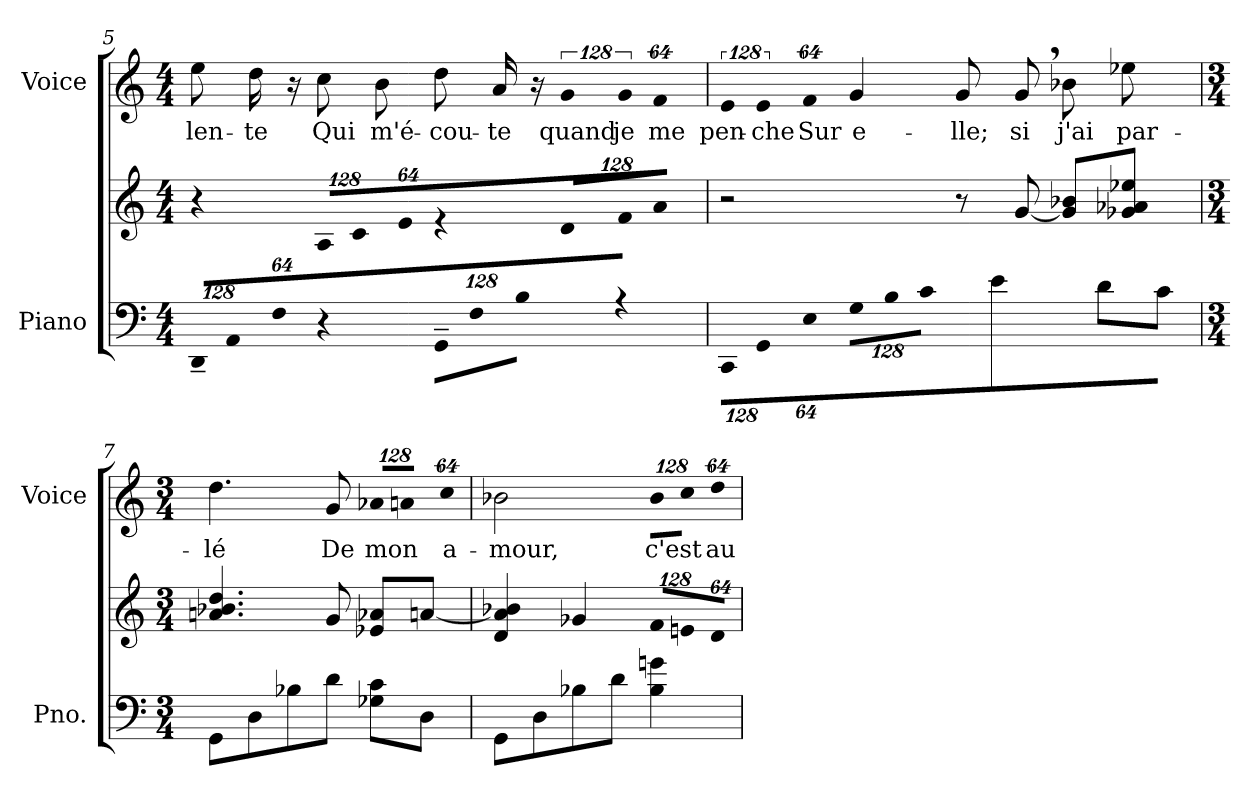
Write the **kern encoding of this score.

**kern	**kern	**kern	**text
*part2	*part2	*part1	*part1
*staff3	*staff2	*staff1	*staff1
*I"Piano	*	*I"Voice	*
*I'Pno.	*	*I'Voice	*
!!LO:LB:g=z
*clefF4	*clefG2	*clefG2	*
*k[]	*k[]	*k[]	*
*M4/4	*M4/4	*M4/4	*
*Xbrackettup	*	*	*
=5	=5	=5	=5
!LO:N:vis=8	!	!	!
!	!	!	!LO:LY:b:color=#000000
1024%85DD~i/L	4r	8eei\	len-
!LO:N:vis=8	!	!	!
1024%85AAi/	.	.	.
!	!	!	!LO:LY:b:color=#000000
.	.	16ddi\	-te
!LO:N:vis=8	!	!	!
512%43Fi/J	.	.	.
.	.	16r	.
*	*Xbrackettup	*	*
!	!LO:N:vis=8	!	!
!	!	!	!LO:LY:b:color=#000000
4r	1024%85Ai/L	8cci\	Qui
!	!LO:N:vis=8	!	!
.	1024%85ci/	.	.
!	!	!	!LO:LY:b:color=#000000
.	.	8bi\	m'é-
!	!LO:N:vis=8	!	!
.	512%43ei/J	.	.
!LO:N:vis=8	!	!	!
!	!	!	!LO:LY:b:color=#000000
1024%85GG~i\L	4r	8ddi\	-cou-
!LO:N:vis=8	!	!	!
1024%85Fi\	.	.	.
!	!	!	!LO:LY:b:color=#000000
.	.	16ai/	-te
!LO:N:vis=8	!	!	!
512%43Bi\J	.	.	.
.	.	16r	.
!	!LO:N:vis=8	!LO:N:vis=8	!
!	!	!	!LO:LY:b:color=#000000
4r	1024%85di/L	1024%85gi/	quand
!	!LO:N:vis=8	!LO:N:vis=8	!
!	!	!	!LO:LY:b:color=#000000
.	1024%85fi/	1024%85gi/	je
!	!LO:N:vis=8	!LO:N:vis=8	!
!	!	!	!LO:LY:b:color=#000000
.	512%43ai/J	512%43fi/	me
=6	=6	=6	=6
!LO:N:vis=8	!	!LO:N:vis=8	!
!	!	!	!LO:LY:b:color=#000000
1024%85CCi/L	2r	1024%85ei/	pen-
!LO:N:vis=8	!	!LO:N:vis=8	!
!	!	!	!LO:LY:b:color=#000000
1024%85GGi/	.	1024%85ei/	-che
!LO:N:vis=8	!	!LO:N:vis=8	!
!	!	!	!LO:LY:b:color=#000000
512%43Ei/J	.	512%43fi/	Sur
!LO:N:vis=8	!	!	!
!	!	!	!LO:LY:b:color=#000000
1024%85Gi\L	.	4gi/	e-
!LO:N:vis=8	!	!	!
1024%85Bi\	.	.	.
!LO:N:vis=8	!	!	!
512%43ci\J	.	.	.
!	!	!	!LO:LY:b:color=#000000
4ei\	8r	8gi/	-lle;
!	!	!	!LO:LY:b:color=#000000
.	[<8gi/	8g,i/	si
!	!	!	!LO:LY:b:color=#000000
8di\L	8gi/] 8b-XiL	8b-Xi\	j'ai
!	!	!	!LO:LY:b:color=#000000
8ci\J	8g-Xi/ 8a-Xi 8ee-XiJ	8ee-Xi\	par-
!!LO:LB:g=z
=7	=7	=7	=7
*M3/4	*M3/4	*M3/4	*
!	!	!	!LO:LY:b:color=#000000
8GGi\L	4.ani/ 4.b-Xi 4.ddi	4.ddi\	-lé
8Di\	.	.	.
8B-Xi\	.	.	.
!	!	!	!LO:LY:b:color=#000000
8di\J	8gi/	8gi/	De
!	!	!LO:N:vis=8	!
!	!	!	!LO:LY:b:color=#000000
8G-Xi\ 8ciL	8e-Xi/ 8a-XiL	1024%85a-Xi/L	mon
!	!	!LO:N:vis=8	!
.	.	1024%85ani/J	.
8Di\J	[<8ani/J	.	.
!	!	!LO:N:vis=8	!
!	!	!	!LO:LY:b:color=#000000
.	.	512%43cci\	a-
=8	=8	=8	=8
!	!	!	!LO:LY:b:color=#000000
8GGi\L	4di/ 4ai] 4b-Xi	2b-Xi\	-mour,
8Di\	.	.	.
8B-Xi\	4g-Xi/	.	.
8di\J	.	.	.
!	!LO:N:vis=8	!LO:N:vis=8	!
!	!	!	!LO:LY:b:color=#000000
4B-i\ 4gni	1024%85fi/L	1024%85b-i\L	c'est
!	!LO:N:vis=8	!LO:N:vis=8	!
.	1024%85eni/	1024%85cci\J	.
!	!LO:N:vis=8	!LO:N:vis=8	!
!	!	!	!LO:LY:b:color=#000000
.	512%43di/J	512%43ddi\	au
=	=	=	=
*-	*-	*-	*-
